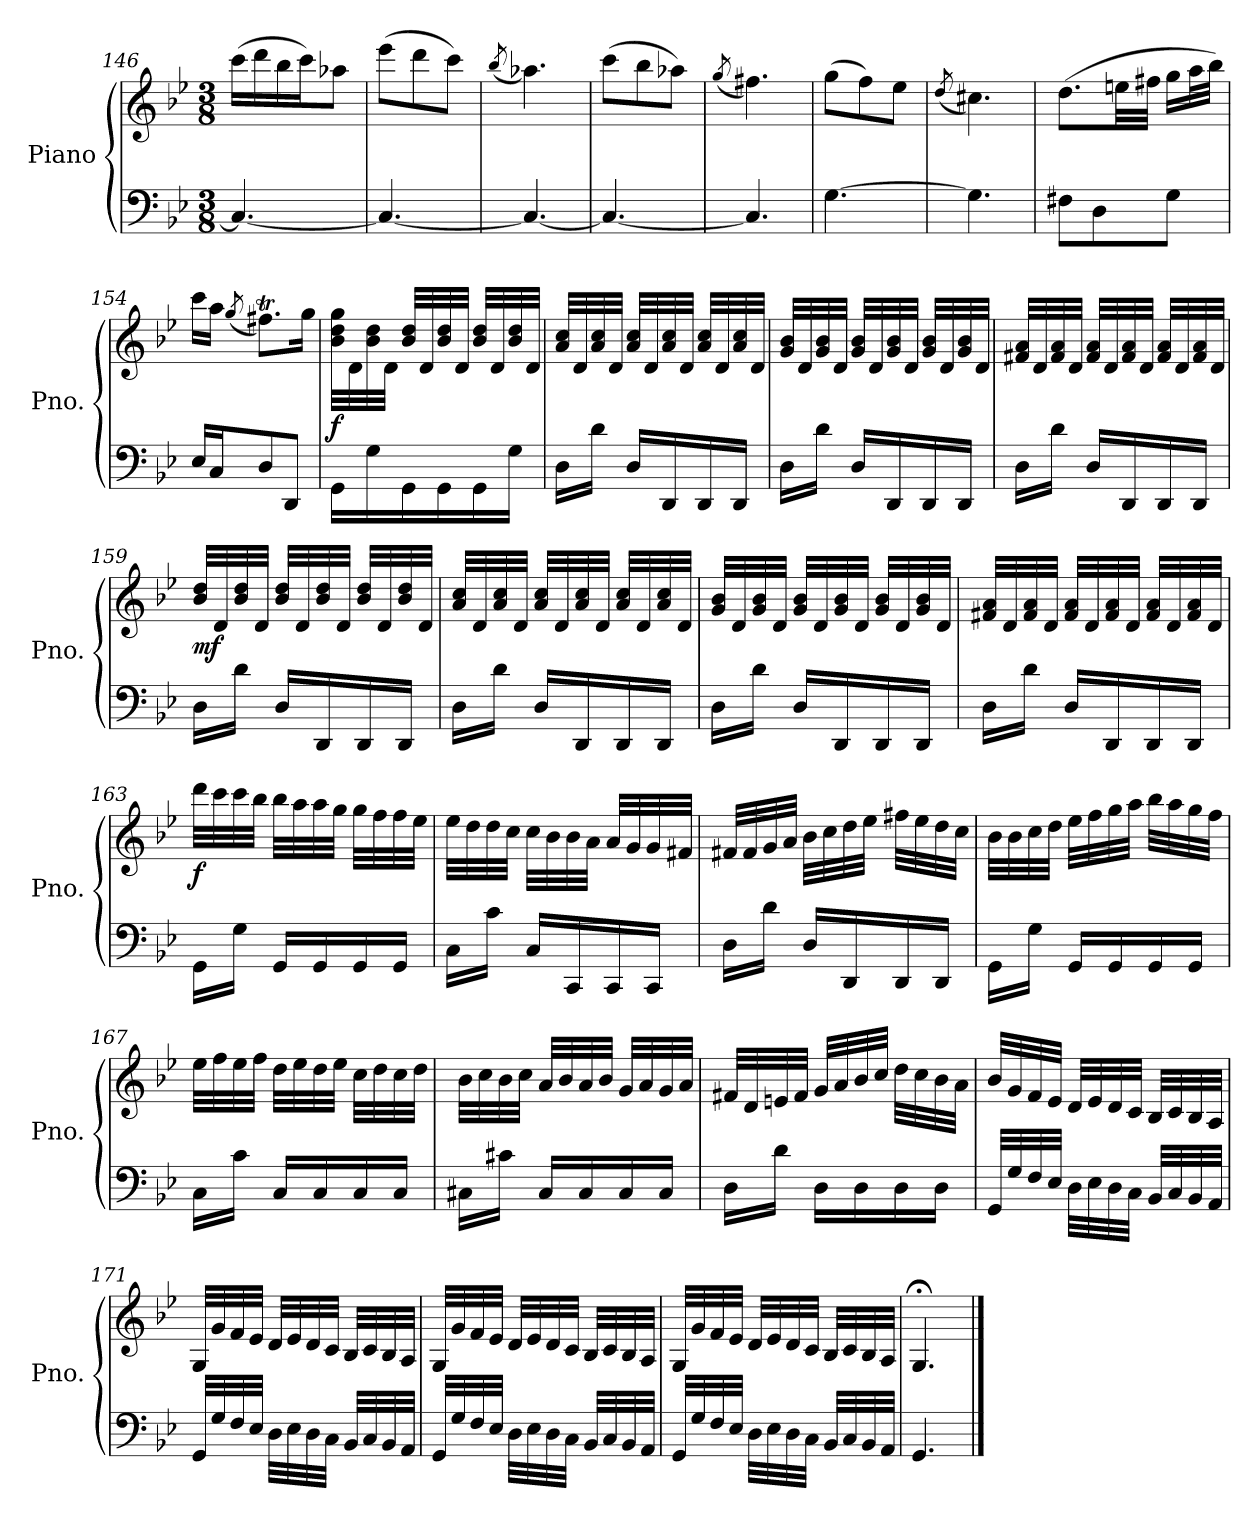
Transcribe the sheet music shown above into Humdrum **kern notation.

**kern	**kern	**dynam
*part1	*part1	*part1
*staff2	*staff1	*staff1/2
*I"Piano	*	*
*I'Pno.	*	*
*clefF4	*clefG2	*
*k[b-e-]	*k[b-e-]	*
*M3/8	*M3/8	*
=146	=146	=146
4.C/_	(>16ccc\LL	.
.	16ddd\	.
.	16bb-\	.
.	16ccc\J)	.
.	8aa-X\J	.
=147	=147	=147
4.C/_	(>8eee-\L	.
.	8ddd\	.
.	8ccc\J)	.
=148	=148	=148
.	(<8qbb-/	.
4.C/_	4.aa-X\)	.
=149	=149	=149
4.C/_	(>8ccc\L	.
.	8bb-\	.
.	8aa-X\J)	.
=150	=150	=150
.	(<8qgg/	.
4.C/]	4.ff#X\)	.
!!LO:LB:g=z
=151	=151	=151
[4.G\	(>8gg\L	.
.	8ff\)	.
.	8ee-\J	.
=152	=152	=152
.	(<8qdd/	.
4.G\]	4.cc#X\)	.
=153	=153	=153
8F#X\L	(>8.dd\L	.
8D\	.	.
.	32een\LL	.
.	32ff#X\JJJ	.
8G\J	16gg\LL	.
.	32aa\L	.
.	32bb-\JJJ)	.
=154	=154	=154
16E-/LL	16ccc\LL	.
16C/J	16aa\JJ	.
.	(<8qgg/	.
8D/	8.ff#Xt\L)	.
8DD/J	.	.
.	16gg\Jk	.
!!LO:LB:g=z
=155	=155	=155
*	*MM70	*
!	!	!LO:DY:b
16GG\LL	32b-\ 32dd\ 32gg\LLL	f
.	32d\	.
16G\	32b-\ 32dd\	.
.	32d\JJJ	.
16GG\	32b-/ 32dd/LLL	.
.	32d/	.
16GG\	32b-/ 32dd/	.
.	32d/JJJ	.
16GG\	32b-/ 32dd/LLL	.
.	32d/	.
16G\JJ	32b-/ 32dd/	.
.	32d/JJJ	.
=156	=156	=156
16D\LL	32a/ 32cc/LLL	.
.	32d/	.
16d\JJ	32a/ 32cc/	.
.	32d/JJJ	.
16D/LL	32a/ 32cc/LLL	.
.	32d/	.
16DD/	32a/ 32cc/	.
.	32d/JJJ	.
16DD/	32a/ 32cc/LLL	.
.	32d/	.
16DD/JJ	32a/ 32cc/	.
.	32d/JJJ	.
=157	=157	=157
16D\LL	32g/ 32b-/LLL	.
.	32d/	.
16d\JJ	32g/ 32b-/	.
.	32d/JJJ	.
16D/LL	32g/ 32b-/LLL	.
.	32d/	.
16DD/	32g/ 32b-/	.
.	32d/JJJ	.
16DD/	32g/ 32b-/LLL	.
.	32d/	.
16DD/JJ	32g/ 32b-/	.
.	32d/JJJ	.
=158	=158	=158
16D\LL	32f#X/ 32a/LLL	.
.	32d/	.
16d\JJ	32f#/ 32a/	.
.	32d/JJJ	.
16D/LL	32f#/ 32a/LLL	.
.	32d/	.
16DD/	32f#/ 32a/	.
.	32d/JJJ	.
16DD/	32f#/ 32a/LLL	.
.	32d/	.
16DD/JJ	32f#/ 32a/	.
.	32d/JJJ	.
!!LO:LB:g=z
=159	=159	=159
!	!	!LO:DY:b
16D\LL	32b-/ 32dd/LLL	mf
.	32d/	.
16d\JJ	32b-/ 32dd/	.
.	32d/JJJ	.
16D/LL	32b-/ 32dd/LLL	.
.	32d/	.
16DD/	32b-/ 32dd/	.
.	32d/JJJ	.
16DD/	32b-/ 32dd/LLL	.
.	32d/	.
16DD/JJ	32b-/ 32dd/	.
.	32d/JJJ	.
=160	=160	=160
16D\LL	32a/ 32cc/LLL	.
.	32d/	.
16d\JJ	32a/ 32cc/	.
.	32d/JJJ	.
16D/LL	32a/ 32cc/LLL	.
.	32d/	.
16DD/	32a/ 32cc/	.
.	32d/JJJ	.
16DD/	32a/ 32cc/LLL	.
.	32d/	.
16DD/JJ	32a/ 32cc/	.
.	32d/JJJ	.
=161	=161	=161
16D\LL	32g/ 32b-/LLL	.
.	32d/	.
16d\JJ	32g/ 32b-/	.
.	32d/JJJ	.
16D/LL	32g/ 32b-/LLL	.
.	32d/	.
16DD/	32g/ 32b-/	.
.	32d/JJJ	.
16DD/	32g/ 32b-/LLL	.
.	32d/	.
16DD/JJ	32g/ 32b-/	.
.	32d/JJJ	.
=162	=162	=162
16D\LL	32f#X/ 32a/LLL	.
.	32d/	.
16d\JJ	32f#/ 32a/	.
.	32d/JJJ	.
16D/LL	32f#/ 32a/LLL	.
.	32d/	.
16DD/	32f#/ 32a/	.
.	32d/JJJ	.
16DD/	32f#/ 32a/LLL	.
.	32d/	.
16DD/JJ	32f#/ 32a/	.
.	32d/JJJ	.
!!LO:LB:g=z
=163	=163	=163
!	!	!LO:DY:b
16GG\LL	32ddd\LLL	f
.	32ccc\	.
16G\JJ	32ccc\	.
.	32bb-\JJJ	.
16GG/LL	32bb-\LLL	.
.	32aa\	.
16GG/	32aa\	.
.	32gg\JJJ	.
16GG/	32gg\LLL	.
.	32ff\	.
16GG/JJ	32ff\	.
.	32ee-\JJJ	.
=164	=164	=164
16C\LL	32ee-\LLL	.
.	32dd\	.
16c\JJ	32dd\	.
.	32cc\JJJ	.
16C/LL	32cc\LLL	.
.	32b-\	.
16CC/	32b-\	.
.	32a\JJJ	.
16CC/	32a/LLL	.
.	32g/	.
16CC/JJ	32g/	.
.	32f#X/JJJ	.
=165	=165	=165
16D\LL	32f#X/LLL	.
.	32f#/	.
16d\JJ	32g/	.
.	32a/JJJ	.
16D/LL	32b-\LLL	.
.	32cc\	.
16DD/	32dd\	.
.	32ee-\JJJ	.
16DD/	32ff#X\LLL	.
.	32ee-\	.
16DD/JJ	32dd\	.
.	32cc\JJJ	.
!!LO:PB:g=z
=166	=166	=166
16GG\LL	32b-\LLL	.
.	32b-\	.
16G\JJ	32cc\	.
.	32dd\JJJ	.
16GG/LL	32ee-\LLL	.
.	32ff\	.
16GG/	32gg\	.
.	32aa\JJJ	.
16GG/	32bb-\LLL	.
.	32aa\	.
16GG/JJ	32gg\	.
.	32ff\JJJ	.
=167	=167	=167
16C\LL	32ee-\LLL	.
.	32ff\	.
16c\JJ	32ee-\	.
.	32ff\JJJ	.
16C/LL	32dd\LLL	.
.	32ee-\	.
16C/	32dd\	.
.	32ee-\JJJ	.
16C/	32cc\LLL	.
.	32dd\	.
16C/JJ	32cc\	.
.	32dd\JJJ	.
=168	=168	=168
16C#X\LL	32b-\LLL	.
.	32cc\	.
16c#X\JJ	32b-\	.
.	32cc\JJJ	.
16C#/LL	32a/LLL	.
.	32b-/	.
16C#/	32a/	.
.	32b-/JJJ	.
16C#/	32g/LLL	.
.	32a/	.
16C#/JJ	32g/	.
.	32a/JJJ	.
!!LO:LB:g=z
=169	=169	=169
16D\LL	32f#X/LLL	.
.	32d/	.
16d\JJ	32en/	.
.	32f#/JJJ	.
16D\LL	32g/LLL	.
.	32a/	.
16D\	32b-/	.
.	32cc/JJJ	.
16D\	32dd\LLL	.
.	32cc\	.
16D\JJ	32b-\	.
.	32a\JJJ	.
=170	=170	=170
32GG/LLL	32b-/LLL	.
32G/	32g/	.
32F/	32f/	.
32E-/JJJ	32e-/JJJ	.
32D\LLL	32d/LLL	.
32E-\	32e-/	.
32D\	32d/	.
32C\JJJ	32c/JJJ	.
32BB-/LLL	32B-/LLL	.
32C/	32c/	.
32BB-/	32B-/	.
32AA/JJJ	32A/JJJ	.
=171	=171	=171
32GG/LLL	32G/LLL	.
32G/	32g/	.
32F/	32f/	.
32E-/JJJ	32e-/JJJ	.
32D\LLL	32d/LLL	.
32E-\	32e-/	.
32D\	32d/	.
32C\JJJ	32c/JJJ	.
32BB-/LLL	32B-/LLL	.
32C/	32c/	.
32BB-/	32B-/	.
32AA/JJJ	32A/JJJ	.
!!LO:LB:g=z
=172	=172	=172
32GG/LLL	32G/LLL	.
32G/	32g/	.
32F/	32f/	.
32E-/JJJ	32e-/JJJ	.
32D\LLL	32d/LLL	.
32E-\	32e-/	.
32D\	32d/	.
32C\JJJ	32c/JJJ	.
32BB-/LLL	32B-/LLL	.
32C/	32c/	.
32BB-/	32B-/	.
32AA/JJJ	32A/JJJ	.
=173	=173	=173
32GG/LLL	32G/LLL	.
32G/	32g/	.
32F/	32f/	.
32E-/JJJ	32e-/JJJ	.
32D\LLL	32d/LLL	.
32E-\	32e-/	.
32D\	32d/	.
32C\JJJ	32c/JJJ	.
32BB-/LLL	32B-/LLL	.
32C/	32c/	.
32BB-/	32B-/	.
32AA/JJJ	32A/JJJ	.
=174	=174	=174
*	*MM35	*
4.GG/	4.G;</	.
==	==	==
*-	*-	*-
